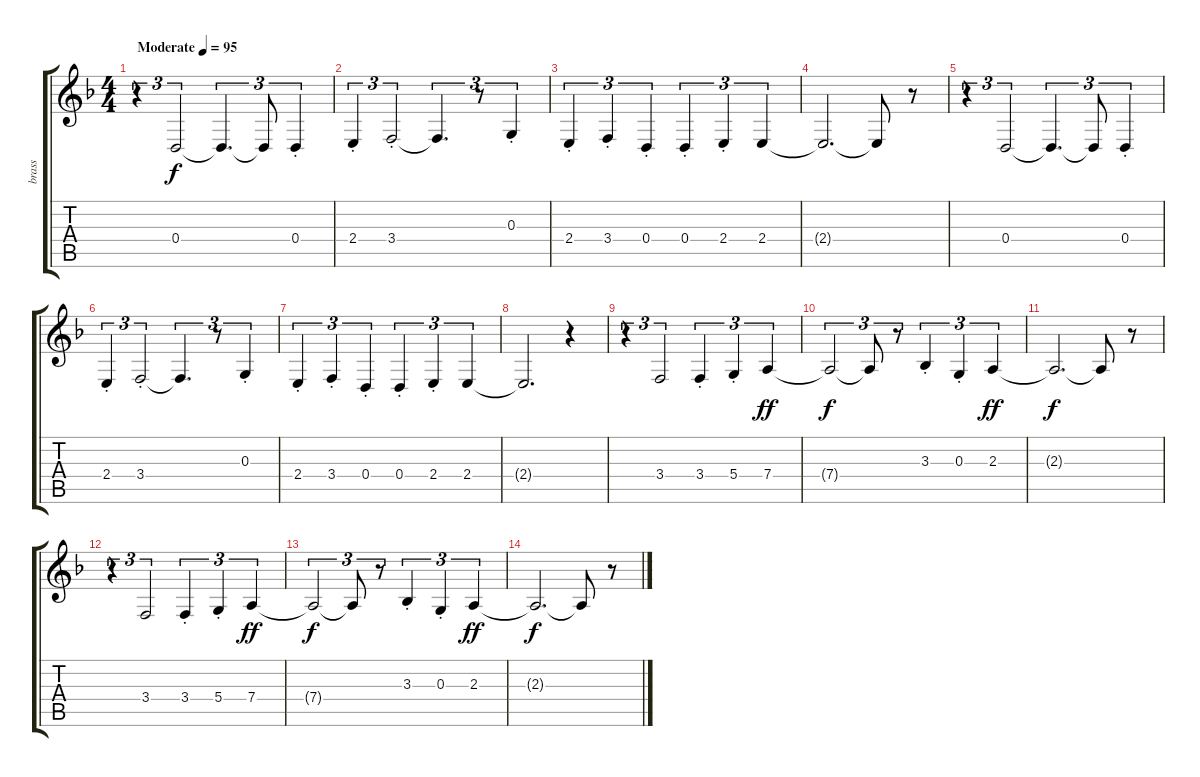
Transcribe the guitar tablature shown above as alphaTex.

\track ("brass" "brass") {instrument trumpet}
\staff {score tabs}
\tuning (E4 B3 G3 D3 A2 E2) {hide}
\ts (4 4)
\tempo (95 "Moderate")
\clef g2
\ks f
r.4{tu (3 2) dy f instrument trumpet} 0.4.2{tu (3 2)} 0.4{t}.4{d tu (3 2)} 0.4{t}.8{tu (3 2)} 0.4{st}.4{tu (3 2)} |
2.4{st}.4{tu (3 2)} 3.4{st}.2{tu (3 2)} 3.4{t}.4{d tu (3 2)} r.8{tu (3 2)} 0.3{st}.4{tu (3 2)} |
2.4{st}.4{tu (3 2)} 3.4{st}.4{tu (3 2)} 0.4{st}.4{tu (3 2)} 0.4{st}.4{tu (3 2)} 2.4{st}.4{tu (3 2)} 2.4.4{tu (3 2)} |
2.4{t}.2{d} 2.4{t}.8 r.8 |
r.4{tu (3 2)} 0.4.2{tu (3 2)} 0.4{t}.4{d tu (3 2)} 0.4{t}.8{tu (3 2)} 0.4{st}.4{tu (3 2)} |
2.4{st}.4{tu (3 2)} 3.4{st}.2{tu (3 2)} 3.4{t}.4{d tu (3 2)} r.8{tu (3 2)} 0.3{st}.4{tu (3 2)} |
2.4{st}.4{tu (3 2)} 3.4{st}.4{tu (3 2)} 0.4{st}.4{tu (3 2)} 0.4{st}.4{tu (3 2)} 2.4{st}.4{tu (3 2)} 2.4.4{tu (3 2)} |
2.4{t}.2{d} r.4 |
r.4{tu (3 2)} 3.4.2{tu (3 2)} 3.4{st}.4{tu (3 2)} 5.4{st}.4{tu (3 2)} 7.4.4{tu (3 2) dy ff} |
7.4{t}.2{tu (3 2) dy f} 7.4{t}.8{tu (3 2)} r.8{tu (3 2)} 3.3{st}.4{tu (3 2)} 0.3{st}.4{tu (3 2)} 2.3.4{tu (3 2) dy ff} |
2.3{t}.2{d dy f} 2.3{t}.8 r.8 |
r.4{tu (3 2)} 3.4.2{tu (3 2)} 3.4{st}.4{tu (3 2)} 5.4{st}.4{tu (3 2)} 7.4.4{tu (3 2) dy ff} |
7.4{t}.2{tu (3 2) dy f} 7.4{t}.8{tu (3 2)} r.8{tu (3 2)} 3.3{st}.4{tu (3 2)} 0.3{st}.4{tu (3 2)} 2.3.4{tu (3 2) dy ff} |
2.3{t}.2{d dy f} 2.3{t}.8 r.8
